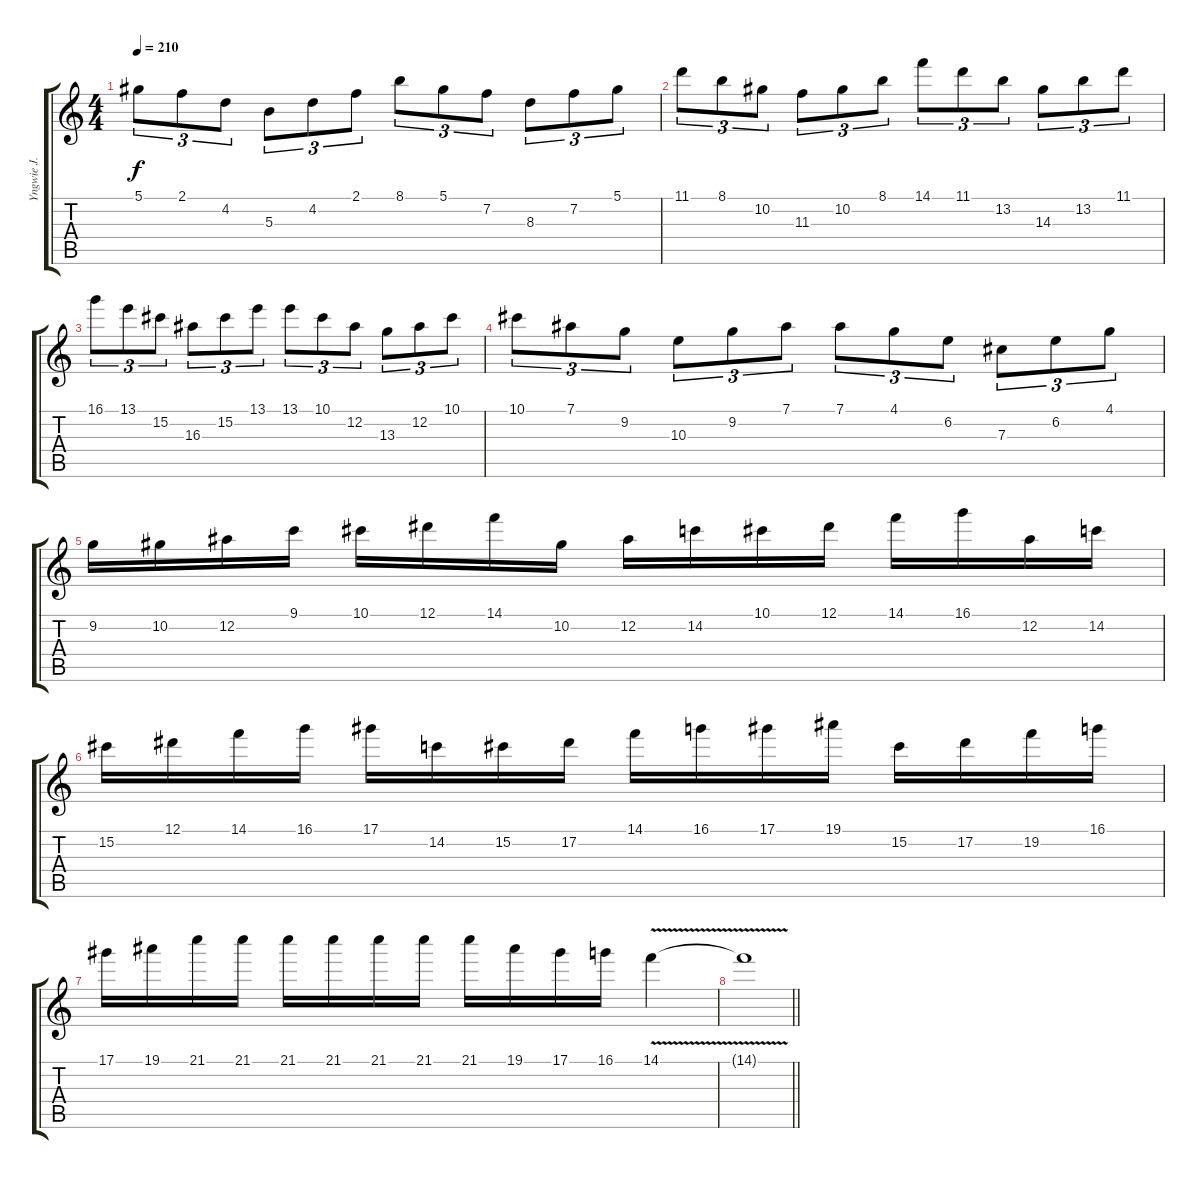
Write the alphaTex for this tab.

\track ("Yngwie J. Malmsteen " "Yngwie J. ") {instrument overdrivenguitar}
\staff {score tabs}
\tuning (Eb4 Bb3 Gb3 Db3 Ab2 Eb2) {hide}
\ts (4 4)
\tempo 210
\clef g2
\ks c
5.1.8{tu (3 2) dy f} 2.1.8{tu (3 2)} 4.2.8{tu (3 2)} 5.3.8{tu (3 2)} 4.2.8{tu (3 2)} 2.1.8{tu (3 2)} 8.1.8{tu (3 2)} 5.1.8{tu (3 2)} 7.2.8{tu (3 2)} 8.3.8{tu (3 2)} 7.2.8{tu (3 2)} 5.1.8{tu (3 2)} |
11.1.8{tu (3 2)} 8.1.8{tu (3 2)} 10.2.8{tu (3 2)} 11.3.8{tu (3 2)} 10.2.8{tu (3 2)} 8.1.8{tu (3 2)} 14.1.8{tu (3 2)} 11.1.8{tu (3 2)} 13.2.8{tu (3 2)} 14.3.8{tu (3 2)} 13.2.8{tu (3 2)} 11.1.8{tu (3 2)} |
16.1.8{tu (3 2)} 13.1.8{tu (3 2)} 15.2.8{tu (3 2)} 16.3.8{tu (3 2)} 15.2.8{tu (3 2)} 13.1.8{tu (3 2)} 13.1.8{tu (3 2)} 10.1.8{tu (3 2)} 12.2.8{tu (3 2)} 13.3.8{tu (3 2)} 12.2.8{tu (3 2)} 10.1.8{tu (3 2)} |
10.1.8{tu (3 2)} 7.1.8{tu (3 2)} 9.2.8{tu (3 2)} 10.3.8{tu (3 2)} 9.2.8{tu (3 2)} 7.1.8{tu (3 2)} 7.1.8{tu (3 2)} 4.1.8{tu (3 2)} 6.2.8{tu (3 2)} 7.3.8{tu (3 2)} 6.2.8{tu (3 2)} 4.1.8{tu (3 2)} |
9.2.16 10.2.16 12.2.16 9.1.16 10.1.16 12.1.16 14.1.16 10.2.16 12.2.16 14.2.16 10.1.16 12.1.16 14.1.16 16.1.16 12.2.16 14.2.16 |
15.2.16 12.1.16 14.1.16 16.1.16 17.1.16 14.2.16 15.2.16 17.2.16 14.1.16 16.1.16 17.1.16 19.1.16 15.2.16 17.2.16 19.2.16 16.1.16 |
17.1.16 19.1.16 21.1.16 21.1.16 21.1.16 21.1.16 21.1.16 21.1.16 21.1.16 19.1.16 17.1.16 16.1.16 14.1{v}.4 |
\barLineRight lightlight
14.1{t}.1
